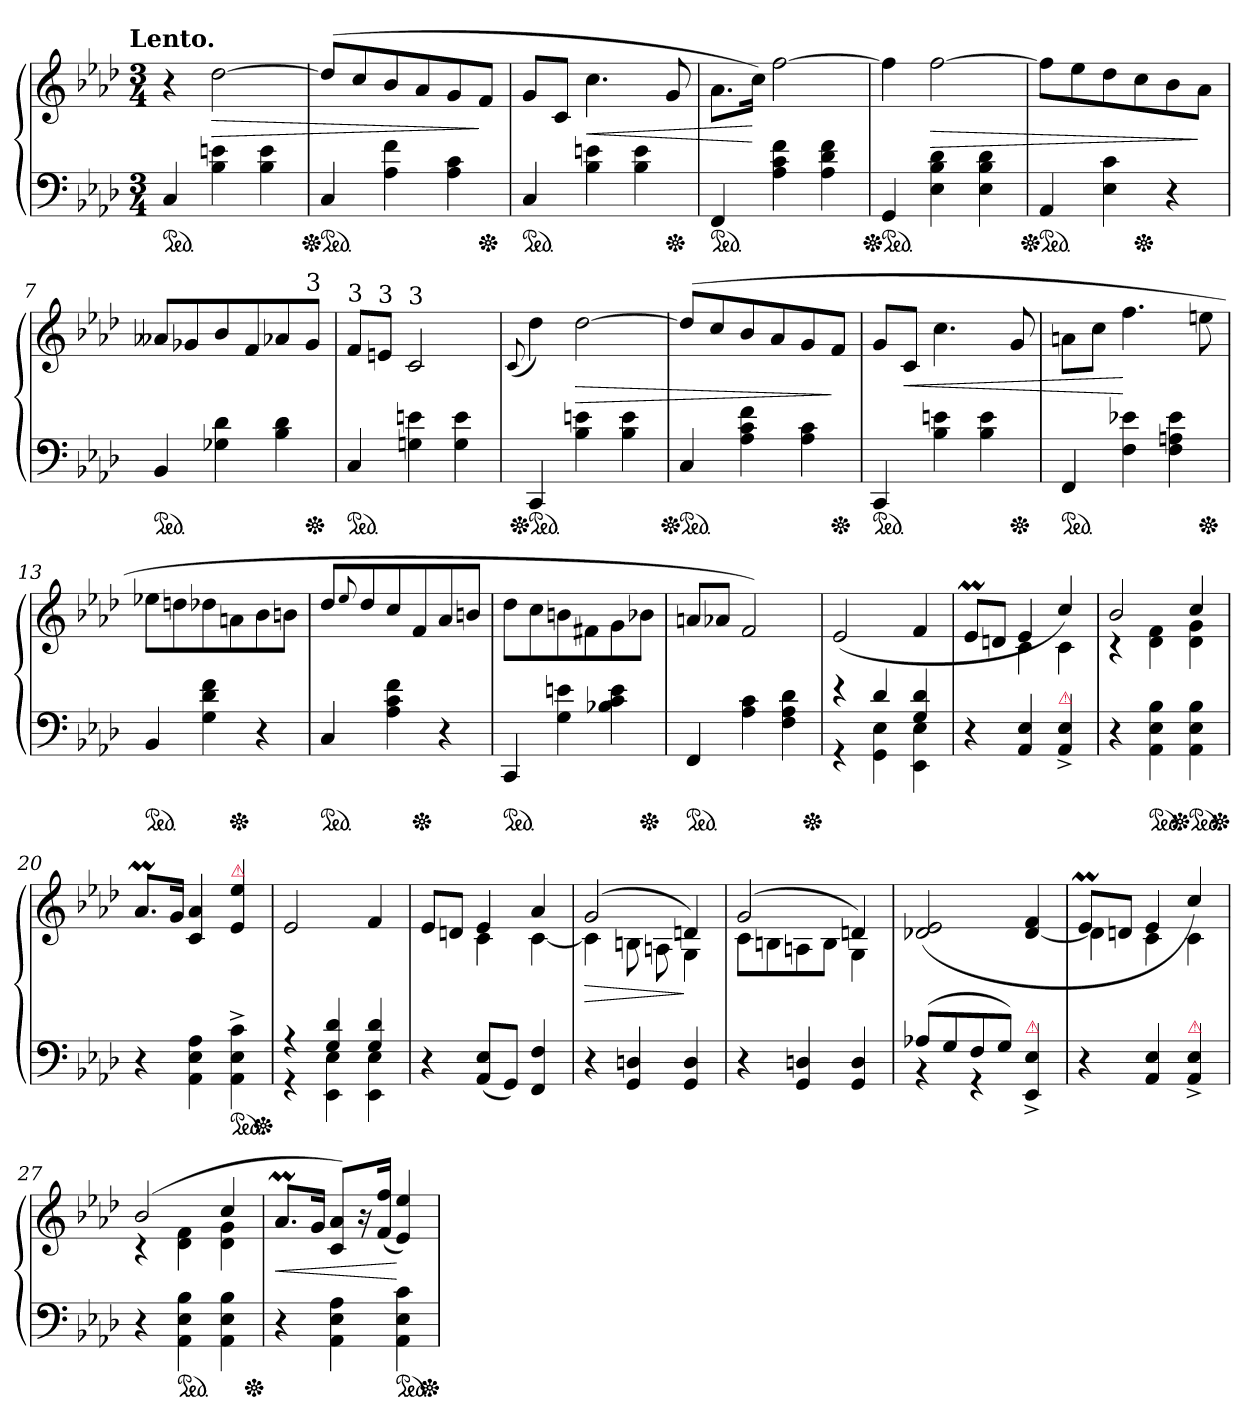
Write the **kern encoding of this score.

**kern	**kern	**dynam
*part1	*part1	*part1
*staff2	*staff1	*staff1/2
*clefF4	*clefG2	*
*k[b-e-a-d-]	*k[b-e-a-d-]	*
!!LO:TX:omd:t=Lento.
*M3/4	*M3/4	*
*ped	*	*
=1	=1	=1
4C	4r	.
4B- 4en	[2dd-	>
4B- 4e	.	.
=2	=2	=2
*Xped	*	*
*ped	*	*
4C	(8dd-L]	.
.	8cc	.
4A- 4f	8b-	.
.	8a-	.
4A- 4c	8g	.
*Xped	*	*
.	8fJ	]
=3	=3	=3
*ped	*	*
4C	8gL	.
.	8cJ	.
4B- 4en	4.cc	<
4B- 4e	.	.
*Xped	*	*
.	8g	.
=4	=4	=4
*ped	*	*
4FF	8.a-L	.
.	16ccJk)	[
4A- 4c 4f	[2ff	.
4A- 4d- 4f	.	.
=5	=5	=5
*Xped	*	*
*ped	*	*
4GG	4ff]	.
4E- 4B- 4d-	[2ff	>
4E- 4B- 4d-	.	.
=6	=6	=6
*Xped	*	*
*ped	*	*
4AA-	8ffL]	.
.	8ee-	.
4E- 4c	8dd-	.
*Xped	*	*
.	8cc	.
4r	8b-	.
.	8a-J	]
=7	=7	=7
*ped	*	*
4BB-	8a--XL	.
.	8g-X	.
4G-X 4d-	8b-	.
.	8f	.
4B- 4d-	8a-X	.
!	!LO:TX:a:t=3	!
*Xped	*	*
.	8g-J	.
=8	=8	=8
!	!LO:TX:a:t=3	!
*ped	*	*
4C	8fL	.
!	!LO:TX:a:t=3	!
.	8enJ	.
!	!LO:TX:a:t=3	!
4Gn 4en	2c	.
4G 4e	.	.
=9	=9	=9
.	(8qqc/	.
*Xped	*	*
*ped	*	*
4CC	4dd-)	.
4B- 4en	[2dd-	>
4B- 4e	.	.
=10	=10	=10
*Xped	*	*
*ped	*	*
4C	(>8dd-L]	.
.	8cc	.
4A- 4c 4f	8b-	.
.	8a-	.
4A- 4c	8g	.
*Xped	*	*
.	8fJ	]
=11	=11	=11
*ped	*	*
4CC	8gL	.
.	8cJ	<
4B- 4en	4.cc	.
4B- 4e	.	.
*Xped	*	*
.	8g	.
=12	=12	=12
*ped	*	*
4FF	8anL	.
.	8ccJ	.
4F 4e-X	4.ff	[
4F 4An 4e-	.	.
*Xped	*	*
.	8een	.
=13	=13	=13
*ped	*	*
4BB-	8ee-XL	.
.	8ddn	.
4G 4d- 4f	8dd-X	.
*Xped	*	*
.	8an	.
4r	8b-	.
.	8bnJ	.
=14	=14	=14
*ped	*	*
4C	8dd-L	.
.	8qqee-/	.
.	8dd-	.
4A- 4c 4f	8cc	.
*Xped	*	*
.	8f	.
4r	8a-	.
.	8bnJ	.
=15	=15	=15
*ped	*	*
4CC	8dd-\L	.
.	8cc	.
4G 4en	8bn	.
.	8f#X	.
4B-X 4c 4e	8g	.
*Xped	*	*
.	8b-XJ	.
=16	=16	=16
*ped	*	*
4FF	8anL	.
.	8a-XJ	.
4A- 4c	2f)	.
4F 4A- 4d-	.	.
*Xped	*	*
=17	=17	=17
*^	*	*
4r	4r	(>2e-	.
4d-	4GG 4E-	.	.
4G 4d-	4EE- 4E-	4f	.
*v	*v	*	*
=18	=18	=18
*	*^	*
4r	8e-ML	4ryy	.
.	8dnJ	.	.
4AA- 4E-	4e-	4c	.
!LO:TX:a:color=crimson:t=⚠	!	!	!
4AA-^> 4E-^>	4cc)	4c	.
=19	=19	=19	=19
4r	2b-	4r	.
*ped	*	*	*
4AA- 4E- 4B-	.	4d- 4f	.
*Xped	*	*	*
*ped	*	*	*
4AA- 4E- 4B-	4cc	4d- 4g	.
*Xped	*	*	*
*	*v	*v	*
=20	=20	=20
4r	8.a-ML	.
.	16gJk	.
4AA- 4E- 4A-	4c 4a-	.
!	!LO:TX:a:color=crimson:t=⚠	!
!LO:TX:a:color=crimson:t=⚠	!	!
*ped	*	*
4AA-^ 4E-^ 4c^	4e- 4ee-	.
*Xped	*	*
=21	=21	=21
*^	*	*
4r	4r	2e-	.
4G 4d-	4EE- 4E-	.	.
4G 4d-	4EE- 4E-	4f	.
*v	*v	*	*
=22	=22	=22
*	*^	*
4r	8e-L	4ryy	.
.	8dnJ	.	.
(8AA- 8E-L	4e-	4c	.
8GGJ)	.	.	.
4FF 4F	4a-	[4c	.
=23	=23	=23	=23
4r	(2g	4c]	>
4GG 4Dn	.	8Bn	.
.	.	8An	.
4GG 4D	4dn)	4G	]
=24	=24	=24	=24
4r	(2g	8cL	.
.	.	8Bn	.
4GG 4Dn	.	8An	.
.	.	8BJ	.
4GG 4D	4dn)	4G	.
*	*v	*v	*
=25	=25	=25
*^	*	*
(<8A-XL	4r	(>2d-X 2e-	.
8G	.	.	.
8F	4r	.	.
8GJ)	.	.	.
!LO:TX:a:color=crimson:t=⚠	!	!	!
4ryy	4EE-^> 4E-^>	[4d- 4f	.
*v	*v	*	*
=26	=26	=26
*	*^	*
4r	8e-ML	4d-]	.
.	8dnJ	.	.
4AA- 4E-	4e-	4c	.
!LO:TX:a:color=crimson:t=⚠	!	!	!
4AA-^> 4E-^>	4cc)	4c	.
=27	=27	=27	=27
4r	(2b-	4r	.
*ped	*	*	*
4AA- 4E- 4B-	.	4d- 4f	.
4AA- 4E- 4B-	4cc	4d- 4g	.
*Xped	*	*	*
*	*v	*v	*
=28	=28	=28
4r	8.a-ML	<
.	16gJk	.
4AA- 4E- 4A-	8c/ 8a-/L)	.
.	16r	.
.	(>16f 16ffJk	.
*ped	*	*
4AA- 4E- 4c	4e- 4ee-)	[
*Xped	*	*
=	=	=
*-	*-	*-
